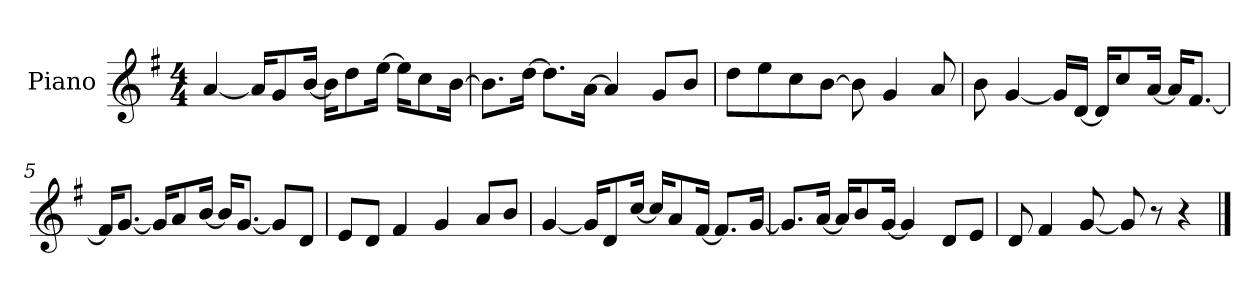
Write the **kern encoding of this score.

**kern
*part1
*staff1
*I"Piano
*I'P-no
*clefG2
*k[f#]
*M4/4
*MM90
=1
[4a/
16a/KL]
8g/
[16b/Jk
16b\KL]
8dd\
[16ee\Jk
16ee\KL]
8cc\
[16b\Jk
=2
8.b\L]
[16dd\Jk
8.dd\L]
[16a\Jk
4a/]
8g/L
8b/J
=3
8dd\L
8ee\
8cc\
[8b\J
8b\]
4g/
8a/
=4
8b\
[4g/
16g/LL]
[16d/JJ
16d/KL]
8cc/
[16a/Jk
16a/KL]
[8.f#/J
!!LO:LB:g=z
=5
16f#/KL]
[8.g/J
16g/KL]
8a/
[16b/Jk
16b/KL]
[8.g/J
8g/L]
8d/J
=6
8e/L
8d/J
4f#/
4g/
8a/L
8b/J
=7
[4g/
16g/KL]
8d/
[16cc/Jk
16cc/KL]
8a/
[16f#/Jk
8.f#/L]
[16g/Jk
=8
8.g/L]
[16a/Jk
16a/KL]
8b/
[16g/Jk
4g/]
8d/L
8e/J
=9
8d/
4f#/
[8g/
8g/]
8r
4r
==
*-
